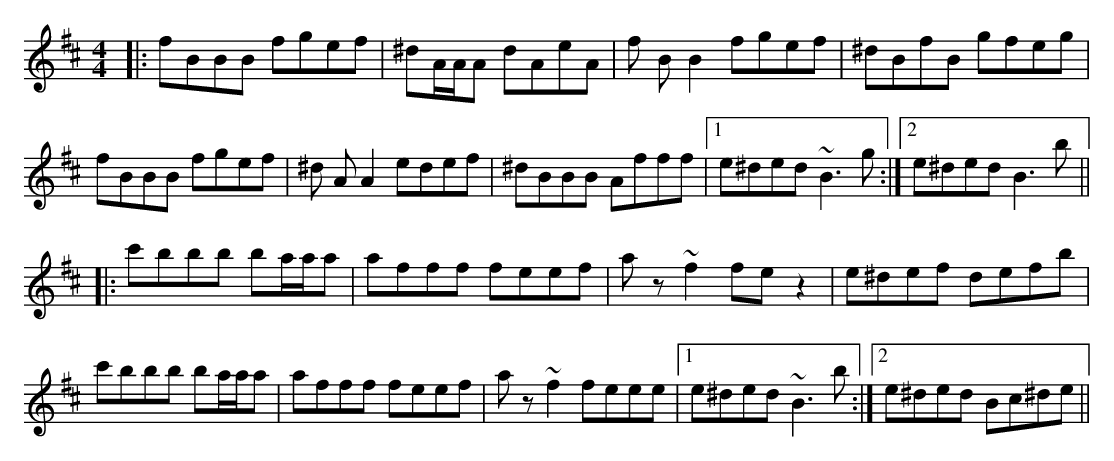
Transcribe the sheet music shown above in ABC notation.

X:1
M:4/4
K:Bmin
|:fBBB fgef|^dA/A/A dAeA|f BB2 fgef|^dBfB gfeg|
fBBB fgef|^d AA2 edef|^dBBB Afff|1 e^ded ~B3 g:|2 e^ded B3 b||
|:c'bbb ba/a/a|afff feef|a z ~f2 fez2|e^def defb|
c'bbb ba/a/a|afff feef|a z ~f2 feee|1 e^ded ~B3 b:|2 e^ded Bc^de||
